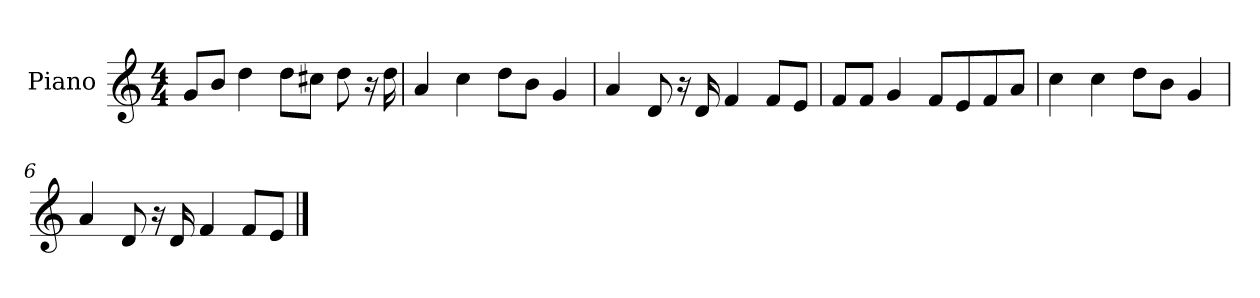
**kern
*part1
*staff1
*I"Piano
*I'P-no
*clefG2
*k[]
*M4/4
*MM91
=1
8g/L
8b/J
4dd\
8dd\L
8cc#X\J
8dd\
16r
16dd\
=2
4a/
4cc\
8dd\L
8b\J
4g/
=3
4a/
8d/
16r
16d/
4f/
8f/L
8e/J
=4
8f/L
8f/J
4g/
8f/L
8e/
8f/
8a/J
=5
4cc\
4cc\
8dd\L
8b\J
4g/
!!LO:LB:g=z
=6
4a/
8d/
16r
16d/
4f/
8f/L
8e/J
==
*-
